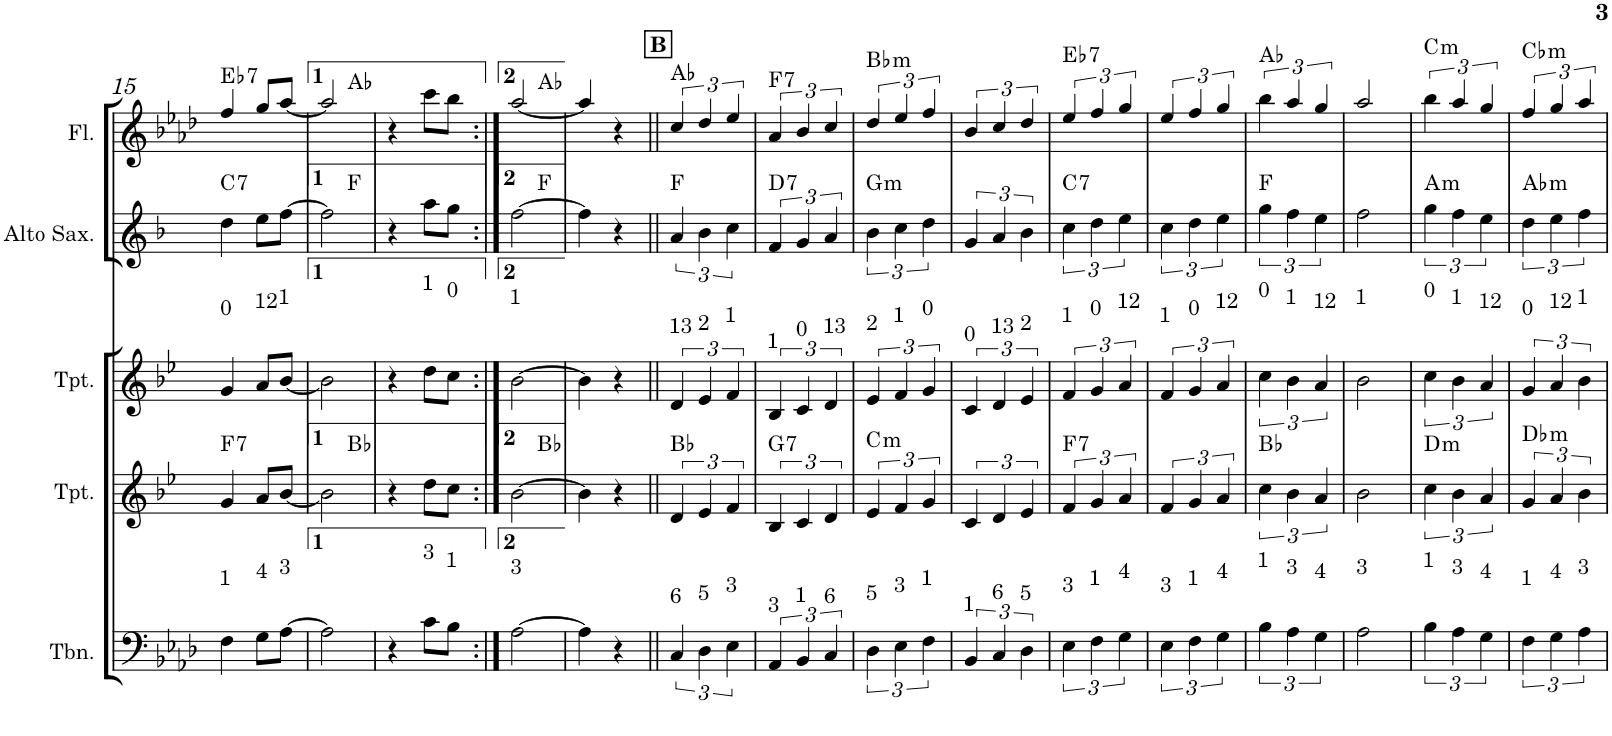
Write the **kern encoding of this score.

**kern	**kern	**harte	**kern	**kern	**harte	**kern	**harte
*part5	*part4	*part4	*part3	*part2	*part2	*part1	*part1
*staff5	*staff4	*	*staff3	*staff2	*	*staff1	*
*I"C clavF	*I"Bb	*	*I"Bb - Pirata	*I"Eb	*	*I"C clavG	*
!!LO:PB:g=z
*clefF4	*clefG2	*	*clefG2	*clefG2	*	*clefG2	*
*	*Trd1c2	*	*Trd1c2	*Trd5c9	*	*	*
*k[b-e-a-d-]	*k[b-e-]	*	*k[b-e-]	*k[b-]	*	*k[b-e-a-d-]	*
*A-:	*B-:	*	*B-:	*F:	*	*A-:	*
*M2/4	*M2/4	*	*M2/4	*M2/4	*	*M2/4	*
=15	=15	=15	=15	=15	=15	=15	=15
!	!	!	!LO:TX:a:t=0	!	!	!	!
!LO:TX:a:t=1	!	!LO:H:kt=7	!	!	!LO:H:kt=7	!	!LO:H:kt=7
4F\	4g/	F:7	4g/	4dd\	C:7	4ff/	Eb:7
!	!	!	!LO:TX:a:t=12	!	!	!	!
!LO:TX:a:t=4	!	!	!	!	!	!	!
8G\L	8a/L	.	8a/L	8ee\L	.	8gg/L	.
!	!	!	!LO:TX:a:t=1	!	!	!	!
!LO:TX:a:t=3	!	!	!	!	!	!	!
[>8A-\J	[<8b-/J	.	[<8b-/J	[>8ff\J	.	[<8aa-/J	.
=16	=16	=16	=16	=16	=16	=16	=16
*	*^	*	*	*^	*	*^	*
2A-\]	2b-\]	4ryy	.	2b-\]	2ff\]	4ryy	.	2aa-/]	4ryy	.
.	.	4ryy	Bb:maj	.	.	4ryy	F:maj	.	4ryy	Ab:maj
*	*	*	*	*	*v	*v	*	*	*	*
*	*v	*v	*	*	*	*	*v	*v	*
=17	=17	=17	=17	=17	=17	=17	=17
4r	4r	.	4r	4r	.	4r	.
!	!	!	!LO:TX:a:t=1	!	!	!	!
!LO:TX:a:t=3	!	!	!	!	!	!	!
8c\L	8dd\L	.	8dd\L	8aa\L	.	8ccc\L	.
!	!	!	!LO:TX:a:t=0	!	!	!	!
!LO:TX:a:t=1	!	!	!	!	!	!	!
8B-\J	8cc\J	.	8cc\J	8gg\J	.	8bb-\J	.
=18:|!	=18:|!	=18:|!	=18:|!	=18:|!	=18:|!	=18:|!	=18:|!
!	!	!	!LO:TX:a:t=1	!	!	!	!
!LO:TX:a:t=3	!	!	!	!	!	!	!
*	*^	*	*	*^	*	*^	*
[>2A-\	[>2b-\	4ryy	.	[>2b-\	[>2ff\	4ryy	.	[<2aa-/	4ryy	.
.	.	4ryy	Bb:maj	.	.	4ryy	F:maj	.	4ryy	Ab:maj
*	*	*	*	*	*v	*v	*	*	*	*
*	*v	*v	*	*	*	*	*v	*v	*
=19	=19	=19	=19	=19	=19	=19	=19
4A-\]	4b-\]	.	4b-\]	4ff\]	.	4aa-/]	.
4r	4r	.	4r	4r	.	4r	.
!!LO:REH:place=s1:a:B:cj:t=B
=20||	=20||	=20||	=20||	=20||	=20||	=20||	=20||
!	!	!	!LO:TX:a:t=13	!	!	!	!
!LO:TX:a:t=6	!	!	!	!	!	!	!
6C/	6d/	Bb:maj	6d/	6a/	F:maj	6cc/	Ab:maj
!	!	!	!LO:TX:a:t=2	!	!	!	!
!LO:TX:a:t=5	!	!	!	!	!	!	!
6D-\	6e-/	.	6e-/	6b-\	.	6dd-/	.
!	!	!	!LO:TX:a:t=1	!	!	!	!
!LO:TX:a:t=3	!	!	!	!	!	!	!
6E-\	6f/	.	6f/	6cc\	.	6ee-/	.
=21	=21	=21	=21	=21	=21	=21	=21
!	!	!	!LO:TX:a:t=1	!	!	!	!
!LO:TX:a:t=3	!	!LO:H:kt=7	!	!	!LO:H:kt=7	!	!LO:H:kt=7
6AA-/	6B-/	G:7	6B-/	6f/	D:7	6a-/	F:7
!	!	!	!LO:TX:a:t=0	!	!	!	!
!LO:TX:a:t=1	!	!	!	!	!	!	!
6BB-/	6c/	.	6c/	6g/	.	6b-/	.
!	!	!	!LO:TX:a:t=13	!	!	!	!
!LO:TX:a:t=6	!	!	!	!	!	!	!
6C/	6d/	.	6d/	6a/	.	6cc/	.
=22	=22	=22	=22	=22	=22	=22	=22
!	!	!	!LO:TX:a:t=2	!	!	!	!
!LO:TX:a:t=5	!	!LO:H:kt=m	!	!	!LO:H:kt=m	!	!LO:H:kt=m
6D-\	6e-/	C:min	6e-/	6b-\	G:min	6dd-/	Bb:min
!	!	!	!LO:TX:a:t=1	!	!	!	!
!LO:TX:a:t=3	!	!	!	!	!	!	!
6E-\	6f/	.	6f/	6cc\	.	6ee-/	.
!	!	!	!LO:TX:a:t=0	!	!	!	!
!LO:TX:a:t=1	!	!	!	!	!	!	!
6F\	6g/	.	6g/	6dd\	.	6ff/	.
=23	=23	=23	=23	=23	=23	=23	=23
!	!	!	!LO:TX:a:t=0	!	!	!	!
!LO:TX:a:t=1	!	!	!	!	!	!	!
6BB-/	6c/	.	6c/	6g/	.	6b-/	.
!	!	!	!LO:TX:a:t=13	!	!	!	!
!LO:TX:a:t=6	!	!	!	!	!	!	!
6C/	6d/	.	6d/	6a/	.	6cc/	.
!	!	!	!LO:TX:a:t=2	!	!	!	!
!LO:TX:a:t=5	!	!	!	!	!	!	!
6D-\	6e-/	.	6e-/	6b-\	.	6dd-/	.
=24	=24	=24	=24	=24	=24	=24	=24
!	!	!	!LO:TX:a:t=1	!	!	!	!
!LO:TX:a:t=3	!	!LO:H:kt=7	!	!	!LO:H:kt=7	!	!LO:H:kt=7
6E-\	6f/	F:7	6f/	6cc\	C:7	6ee-/	Eb:7
!	!	!	!LO:TX:a:t=0	!	!	!	!
!LO:TX:a:t=1	!	!	!	!	!	!	!
6F\	6g/	.	6g/	6dd\	.	6ff/	.
!	!	!	!LO:TX:a:t=12	!	!	!	!
!LO:TX:a:t=4	!	!	!	!	!	!	!
6G\	6a/	.	6a/	6ee\	.	6gg/	.
=25	=25	=25	=25	=25	=25	=25	=25
!	!	!	!LO:TX:a:t=1	!	!	!	!
!LO:TX:a:t=3	!	!	!	!	!	!	!
6E-\	6f/	.	6f/	6cc\	.	6ee-/	.
!	!	!	!LO:TX:a:t=0	!	!	!	!
!LO:TX:a:t=1	!	!	!	!	!	!	!
6F\	6g/	.	6g/	6dd\	.	6ff/	.
!	!	!	!LO:TX:a:t=12	!	!	!	!
!LO:TX:a:t=4	!	!	!	!	!	!	!
6G\	6a/	.	6a/	6ee\	.	6gg/	.
=26	=26	=26	=26	=26	=26	=26	=26
!	!	!	!LO:TX:a:t=0	!	!	!	!
!LO:TX:a:t=1	!	!	!	!	!	!	!
6B-\	6cc\	Bb:maj	6cc\	6gg\	F:maj	6bb-\	Ab:maj
!	!	!	!LO:TX:a:t=1	!	!	!	!
!LO:TX:a:t=3	!	!	!	!	!	!	!
6A-\	6b-\	.	6b-\	6ff\	.	6aa-/	.
!	!	!	!LO:TX:a:t=12	!	!	!	!
!LO:TX:a:t=4	!	!	!	!	!	!	!
6G\	6a/	.	6a/	6ee\	.	6gg/	.
=27	=27	=27	=27	=27	=27	=27	=27
!	!	!	!LO:TX:a:t=1	!	!	!	!
!LO:TX:a:t=3	!	!	!	!	!	!	!
2A-\	2b-\	.	2b-\	2ff\	.	2aa-/	.
=28	=28	=28	=28	=28	=28	=28	=28
!	!	!	!LO:TX:a:t=0	!	!	!	!
!LO:TX:a:t=1	!	!LO:H:kt=m	!	!	!LO:H:kt=m	!	!LO:H:kt=m
6B-\	6cc\	D:min	6cc\	6gg\	A:min	6bb-\	C:min
!	!	!	!LO:TX:a:t=1	!	!	!	!
!LO:TX:a:t=3	!	!	!	!	!	!	!
6A-\	6b-\	.	6b-\	6ff\	.	6aa-/	.
!	!	!	!LO:TX:a:t=12	!	!	!	!
!LO:TX:a:t=4	!	!	!	!	!	!	!
6G\	6a/	.	6a/	6ee\	.	6gg/	.
=29	=29	=29	=29	=29	=29	=29	=29
!	!	!	!LO:TX:a:t=0	!	!	!	!
!LO:TX:a:t=1	!	!LO:H:kt=m	!	!	!LO:H:kt=m	!	!LO:H:kt=m
6F\	6g/	Db:min	6g/	6dd\	Ab:min	6ff/	Cb:min
!	!	!	!LO:TX:a:t=12	!	!	!	!
!LO:TX:a:t=4	!	!	!	!	!	!	!
6G\	6a/	.	6a/	6ee\	.	6gg/	.
!	!	!	!LO:TX:a:t=1	!	!	!	!
!LO:TX:a:t=3	!	!	!	!	!	!	!
6A-\	6b-\	.	6b-\	6ff\	.	6aa-/	.
=	=	=	=	=	=	=	=
*-	*-	*-	*-	*-	*-	*-	*-
